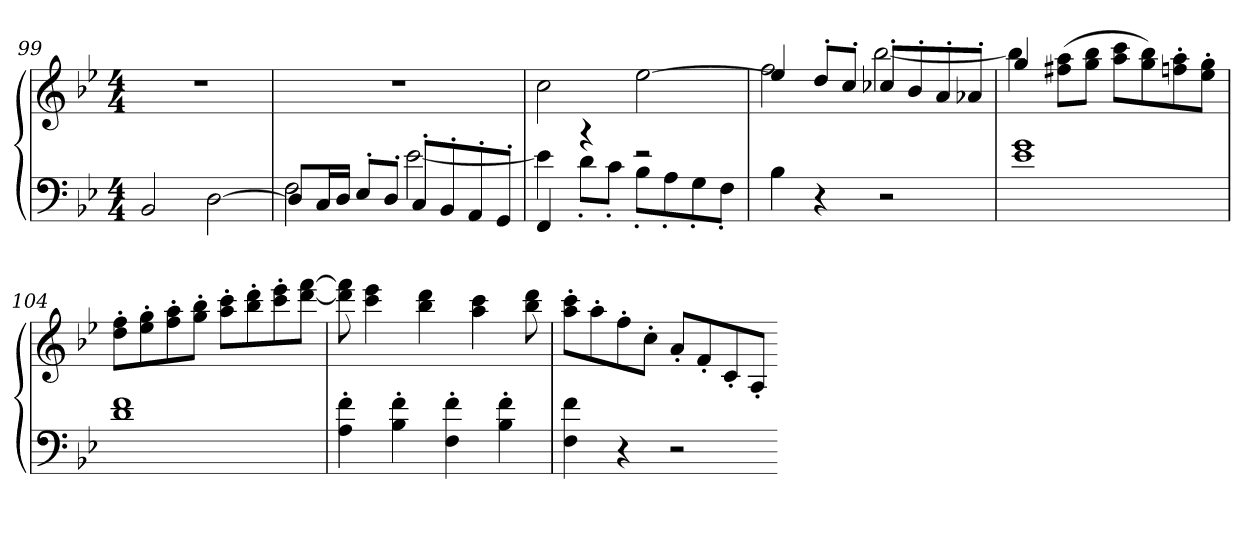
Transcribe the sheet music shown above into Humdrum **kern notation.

**kern	**kern
*part1	*part1
*staff2	*staff1
*clefF4	*clefG2
*k[b-e-]	*k[b-e-]
*B-:	*B-:
*M4/4	*M4/4
=99	=99
2BB-	1r
[2D	.
=100	=100
*^	*
8DL]	2F	1r
16CL	.	.
16DJJ	.	.
8E-'L	.	.
8D'J	.	.
8C'L	[2e-	.
8BB-'	.	.
8AA'	.	.
8GG'J	.	.
=101	=101	=101
4FF	4e-]	2cc
4r	8d'L	.
.	8c'J	.
2r	8B-'L	[2ee-
.	8A'	.
.	8G'	.
.	8F'J	.
*v	*v	*
=102	=102
*	*^
4B-	4ee-]	2ff
4r	8dd'L	.
.	8cc'J	.
2r	8cc-X'L	[2bb-
.	8b-'	.
.	8a'	.
.	8a-X'J	.
=103	=103	=103
1e- 1g	4gg	4bb-]
.	(8ff#X 8aaL	2.ryy
.	8gg 8bb-J	.
.	8aa 8cccL	.
.	8gg 8bb-)	.
.	8ffn' 8aa'	.
.	8ee-' 8gg'J	.
*	*v	*v
=104	=104
1d 1f	8dd' 8ff'L
.	8ee-' 8gg'
.	8ff' 8aa'
.	8gg' 8bb-'J
.	8aa' 8ccc'L
.	8bb-' 8ddd'
.	8ccc' 8eee-'
.	[8ddd [8fffJ
=105	=105
4A' 4f'	8ddd] 8fff]
.	4ccc 4eee-
4B-' 4f'	.
.	4bb- 4ddd
4F' 4f'	.
.	4aa 4ccc
4B-' 4f'	.
.	8bb- 8ddd
=106	=106
4F 4f	8aa' 8ccc'L
.	8aa'
4r	8ff'
.	8cc'J
2r	8a'L
.	8f'
.	8c'
.	8A'J
=-	=-
*-	*-
